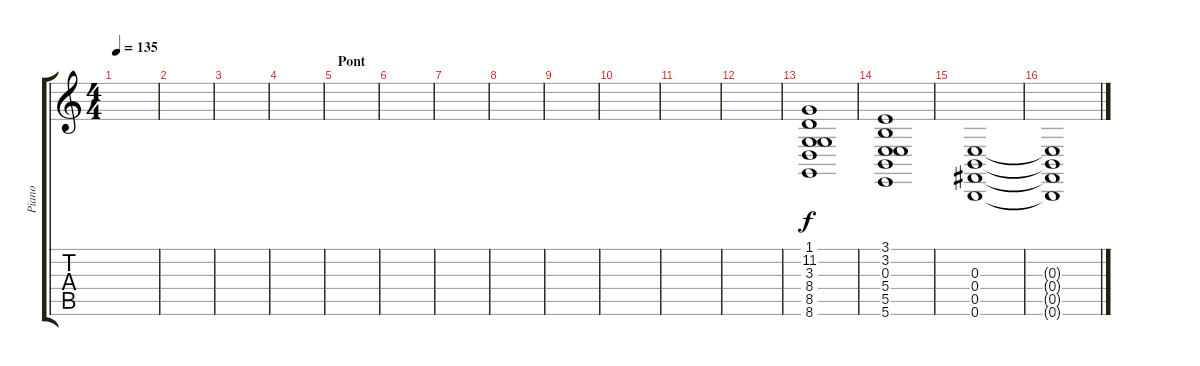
\track ("Piano" "Piano") {instrument brightacousticpiano}
\staff {score tabs}
\tuning (Db4 Ab3 E3 B2 Gb2 B1) {hide}
\ts (4 4)
\tempo 135
\clef g2
\ks c
|
|
|
|
\section ("" "Pont")
|
|
|
|
|
|
|
|
(1.1 11.2 3.3 8.4 8.5 8.6).1{volume 9 instrument violin} |
(3.1 3.2 0.3 5.4 5.5 5.6).1 |
(0.3 0.4 0.5 0.6).1 |
(0.3{t} 0.4{t} 0.5{t} 0.6{t}).1
